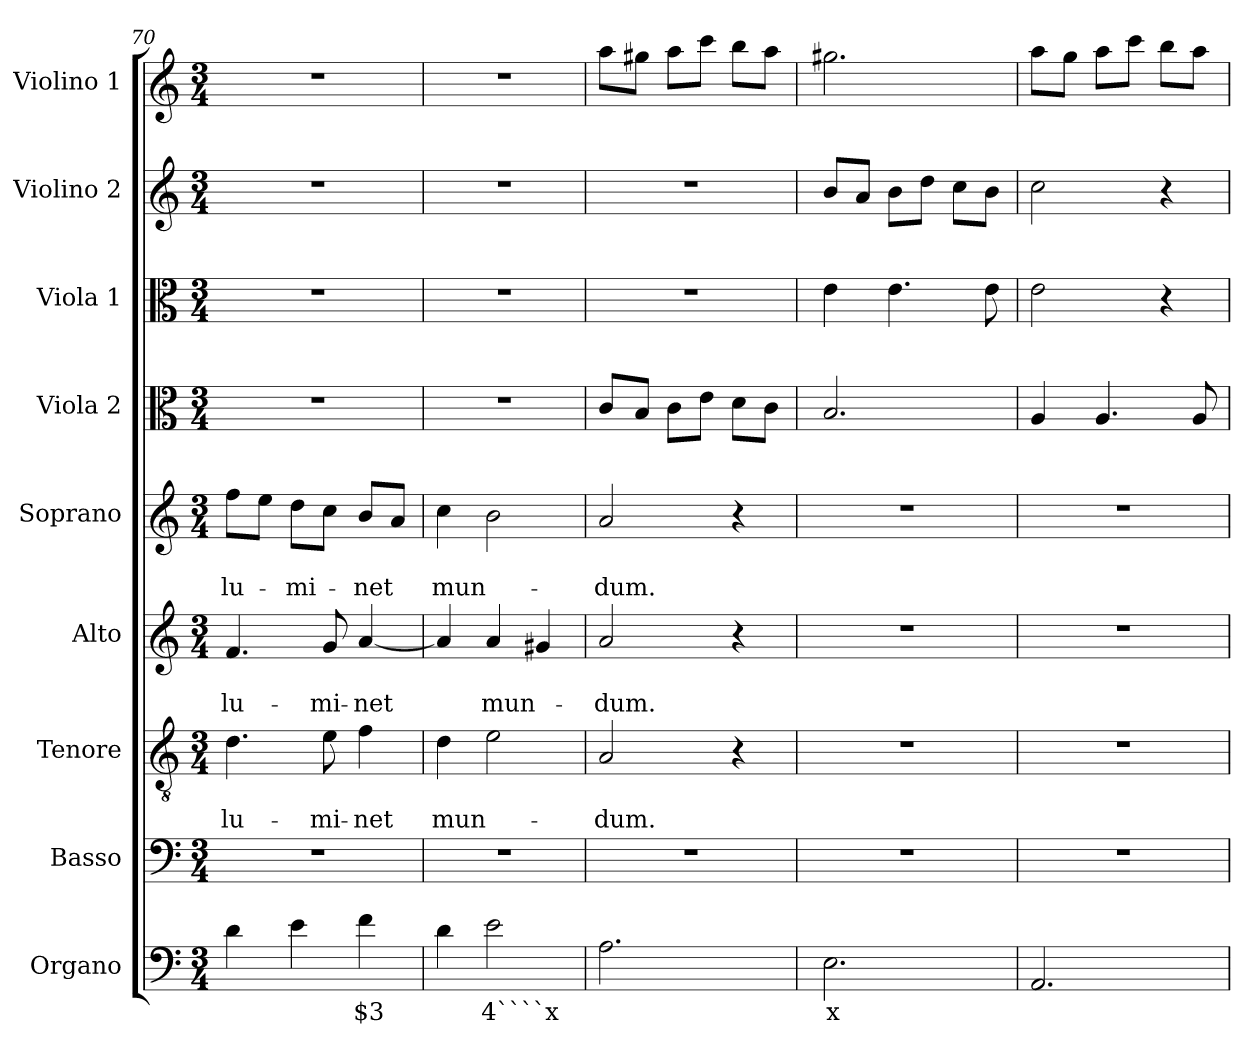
**kern	**text	**kern	**kern	**text	**text	**kern	**text	**text	**kern	**text	**text	**kern	**kern	**kern	**kern
*part9	*part9	*part8	*part7	*part7	*part7	*part6	*part6	*part6	*part5	*part5	*part5	*part4	*part3	*part2	*part1
*staff9	*staff9	*staff8	*staff7	*staff7	*staff7	*staff6	*staff6	*staff6	*staff5	*staff5	*staff5	*staff4	*staff3	*staff2	*staff1
*I"Organo	*	*I"Basso	*I"Tenore	*	*	*I"Alto	*	*	*I"Soprano	*	*	*I"Viola 2	*I"Viola 1	*I"Violino 2	*I"Violino 1
*I'Org.	*	*I'B	*I'T	*	*	*I'A	*	*	*I'S	*	*	*I'Vla. 2	*I'Vla. 1	*I'Vln. 2	*I'Vln. 1
*clefF4	*	*clefF4	*clefGv2	*	*	*clefG2	*	*	*clefG2	*	*	*clefC3	*clefC3	*clefG2	*clefG2
*k[]	*	*k[]	*k[]	*	*	*k[]	*	*	*k[]	*	*	*k[]	*k[]	*k[]	*k[]
*C:	*	*C:	*C:	*	*	*C:	*	*	*C:	*	*	*C:	*C:	*C:	*C:
*M3/4	*	*M3/4	*M3/4	*	*	*M3/4	*	*	*M3/4	*	*	*M3/4	*M3/4	*M3/4	*M3/4
=70	=70	=70	=70	=70	=70	=70	=70	=70	=70	=70	=70	=70	=70	=70	=70
!	!	!	!	!	!LO:LY:b	!	!	!LO:LY:b	!	!	!LO:LY:b	!	!	!	!
4d\	.	2.r	4.d\	.	-lu-	4.f/	.	-lu-	8ff\L	.	-lu-	2.r	2.r	2.r	2.r
.	.	.	.	.	.	.	.	.	8ee\J	.	.	.	.	.	.
!	!	!	!	!	!	!	!	!	!	!	!LO:LY:b	!	!	!	!
4e\	.	.	.	.	.	.	.	.	8dd\L	.	-mi-	.	.	.	.
!	!	!	!	!	!LO:LY:b	!	!	!LO:LY:b	!	!	!	!	!	!	!
.	.	.	8e\	.	-mi-	8g/	.	-mi-	8cc\J	.	.	.	.	.	.
!	!LO:LY:b	!	!	!	!LO:LY:b	!	!	!LO:LY:b	!	!	!LO:LY:b	!	!	!	!
4f\	$3	.	4f\	.	-net	[4a/	.	-net	8b/L	.	-net	.	.	.	.
.	.	.	.	.	.	.	.	.	8a/J	.	.	.	.	.	.
!!LO:LB:g=z
=71	=71	=71	=71	=71	=71	=71	=71	=71	=71	=71	=71	=71	=71	=71	=71
!	!	!	!	!	!LO:LY:b	!	!	!	!	!	!LO:LY:b	!	!	!	!
4d\	.	2.r	4d\	.	mun-	4a/]	.	.	4cc\	.	mun-	2.r	2.r	2.r	2.r
!	!LO:LY:b	!	!	!	!	!	!	!LO:LY:b	!	!	!	!	!	!	!
2e\	4````x	.	2e\	.	.	4a/	.	mun-	2b\	.	.	.	.	.	.
.	.	.	.	.	.	4g#X/	.	.	.	.	.	.	.	.	.
=72	=72	=72	=72	=72	=72	=72	=72	=72	=72	=72	=72	=72	=72	=72	=72
!	!	!	!	!	!LO:LY:b	!	!	!LO:LY:b	!	!	!LO:LY:b	!	!	!	!
2.A\	.	2.r	2A/	.	-dum.	2a/	.	-dum.	2a/	.	-dum.	8c/L	2.r	2.r	8aa\L
.	.	.	.	.	.	.	.	.	.	.	.	8B/J	.	.	8gg#X\J
.	.	.	.	.	.	.	.	.	.	.	.	8c\L	.	.	8aa\L
.	.	.	.	.	.	.	.	.	.	.	.	8e\J	.	.	8ccc\J
.	.	.	4r	.	.	4r	.	.	4r	.	.	8d\L	.	.	8bb\L
.	.	.	.	.	.	.	.	.	.	.	.	8c\J	.	.	8aa\J
=73	=73	=73	=73	=73	=73	=73	=73	=73	=73	=73	=73	=73	=73	=73	=73
!	!LO:LY:b	!	!	!	!	!	!	!	!	!	!	!	!	!	!
2.E\	x	2.r	2.r	.	.	2.r	.	.	2.r	.	.	2.B/	4e\	8b/L	2.gg#X\
.	.	.	.	.	.	.	.	.	.	.	.	.	.	8a/J	.
.	.	.	.	.	.	.	.	.	.	.	.	.	4.e\	8b\L	.
.	.	.	.	.	.	.	.	.	.	.	.	.	.	8dd\J	.
.	.	.	.	.	.	.	.	.	.	.	.	.	.	8cc\L	.
.	.	.	.	.	.	.	.	.	.	.	.	.	8e\	8b\J	.
=74	=74	=74	=74	=74	=74	=74	=74	=74	=74	=74	=74	=74	=74	=74	=74
2.AA/	.	2.r	2.r	.	.	2.r	.	.	2.r	.	.	4A/	2e\	2cc\	8aa\L
.	.	.	.	.	.	.	.	.	.	.	.	.	.	.	8gg\J
.	.	.	.	.	.	.	.	.	.	.	.	4.A/	.	.	8aa\L
.	.	.	.	.	.	.	.	.	.	.	.	.	.	.	8ccc\J
.	.	.	.	.	.	.	.	.	.	.	.	.	4r	4r	8bb\L
.	.	.	.	.	.	.	.	.	.	.	.	8A/	.	.	8aa\J
=	=	=	=	=	=	=	=	=	=	=	=	=	=	=	=
*-	*-	*-	*-	*-	*-	*-	*-	*-	*-	*-	*-	*-	*-	*-	*-
